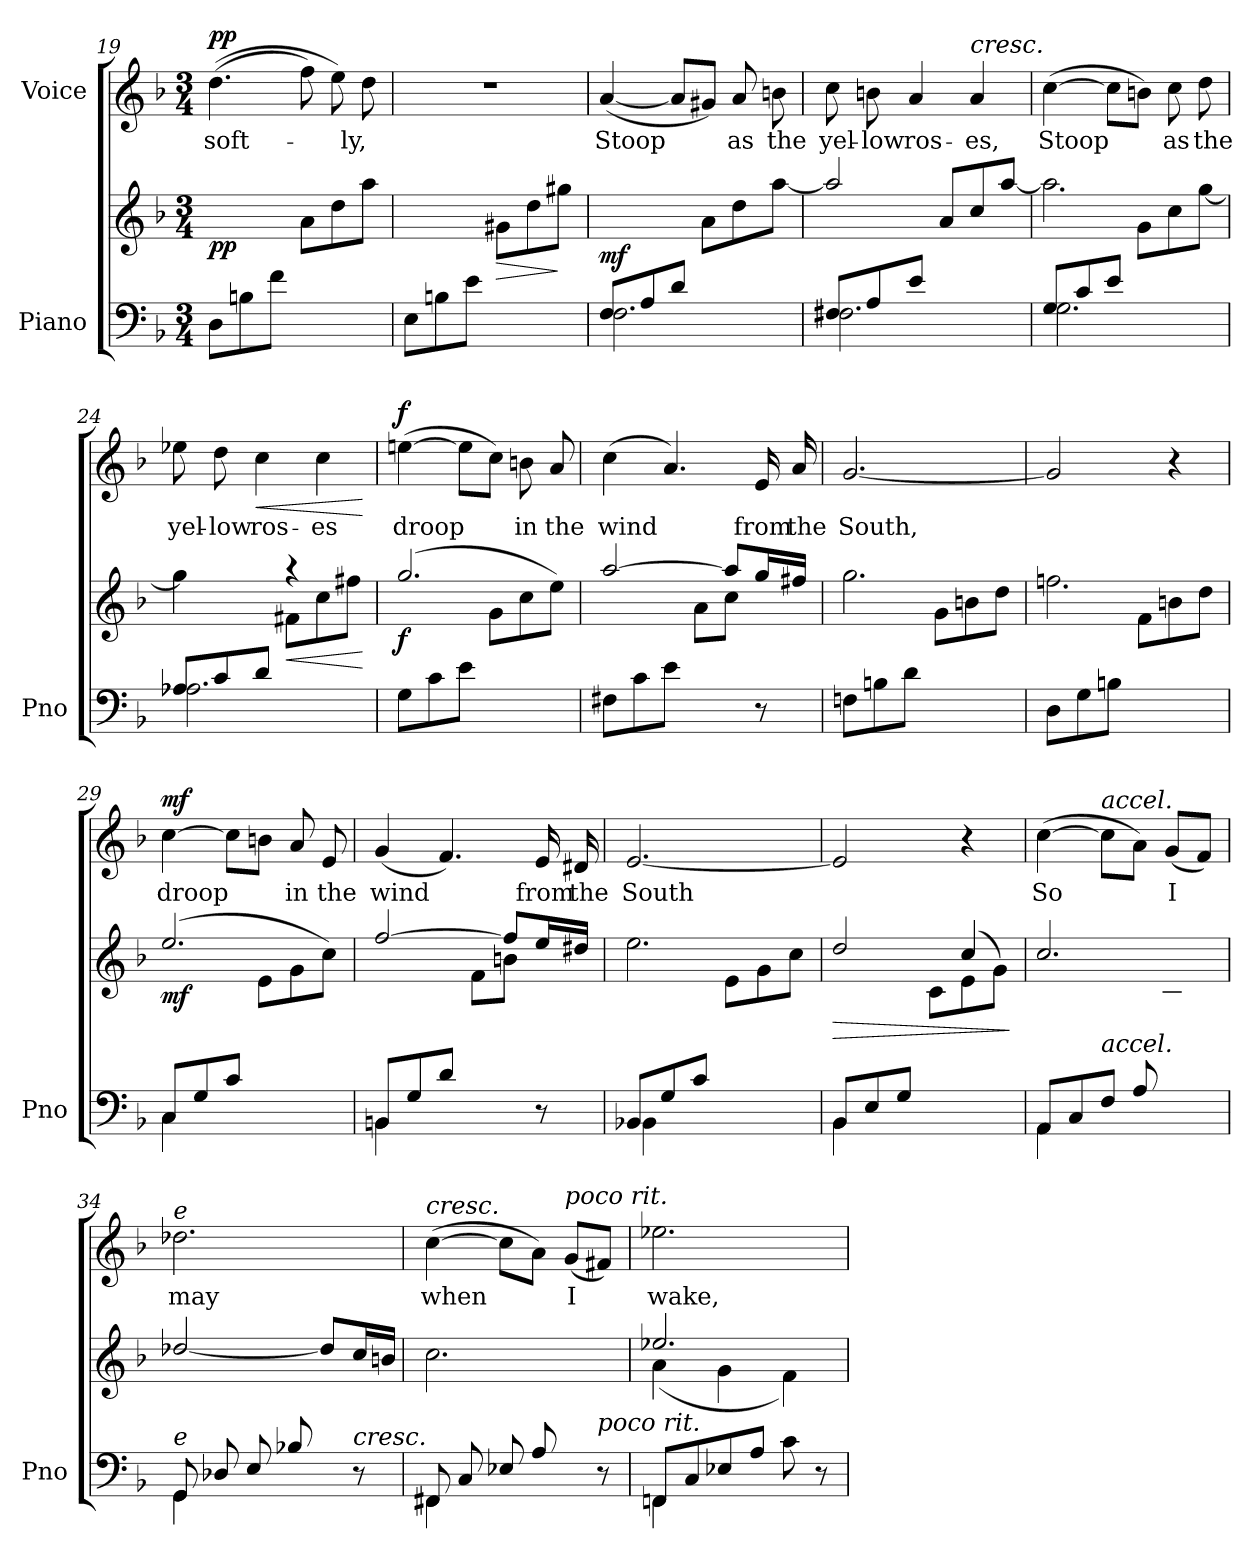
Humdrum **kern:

**kern	**kern	**dynam	**kern	**text	**dynam
*part2	*part2	*part2	*part1	*part1	*part1
*staff3	*staff2	*staff2/3	*staff1	*staff1	*staff1
*I"Piano	*	*	*I"Voice	*	*
*I'Pno	*	*	*	*	*
*clefF4	*clefG2	*	*clefG2	*	*
*k[b-]	*k[b-]	*	*k[b-]	*	*
*M3/4	*M3/4	*	*M3/4	*	*
=19	=19	=19	=19	=19	=19
*	*^	*	*	*	*
!	!	!	!LO:DY:b	!	!	!LO:DY:a
(8D\L	2.ryy	4.ryy	pp	((4.dd\	soft-	pp
8Bn\	.	.	.	.	.	.
8f\J	.	.	.	.	.	.
4.ryy	.	8a\L	.	8ff\)	.	.
.	.	8dd\	.	8ee\)	.	.
.	.	8aa\J)	.	8dd\	-ly,	.
=20	=20	=20	=20	=20	=20	=20
(8E\L	2.ryy	4.ryy	.	2.r	.	.
8Bn\	.	.	.	.	.	.
8e\J	.	.	.	.	.	.
!	!	!	!LO:HP:b	!	!	!
4.ryy	.	8g#X\L	>	.	.	.
.	.	8dd\	.	.	.	.
.	.	8gg#X\J)	]	.	.	.
=21	=21	=21	=21	=21	=21	=21
*^	*	*	*	*	*	*
!	!	!	!	!LO:DY:a=2	!	!	!LO:DY:a
!	!	!	!	!	!	!	!LO:DY:n=1:a
(8F/L	2.F\	2.ryy	4.ryy	mf	([4a/	Stoop	mf other-dynamics
8A/	.	.	.	.	.	.	.
8d/J	.	.	.	.	8a/L]	.	.
4.ryy	.	.	8a\L	.	8g#X/J)	.	.
.	.	.	8dd\	.	8a/	as	.
.	.	.	[>8aa\J)	.	8bn\	the	.
=22	=22	=22	=22	=22	=22	=22	=22
(>8F#X/L	2.F#\	2aa/]	4.ryy	.	8cc\	yel-	.
8A/	.	.	.	.	8bn\	-low	.
8e/J	.	.	.	.	4a/	ros-	.
4.ryy	.	.	8a/L	.	.	.	.
!	!	!	!	!	!LO:TX:a:i:t=cresc.	!	!
.	.	4ryy	8cc/	.	4a/	-es,	.
.	.	.	[8aa/J)	.	.	.	.
=23	=23	=23	=23	=23	=23	=23	=23
(8G/L	2.G\	2.aa\]	4.ryy	.	([4cc\	Stoop	.
8c/	.	.	.	.	.	.	.
8e/J	.	.	.	.	8cc\L]	.	.
4.ryy	.	.	8g\L	.	8bn\J)	.	.
.	.	.	8cc\	.	8cc\	as	.
.	.	.	[>8gg\J)	.	8dd\	the	.
=24	=24	=24	=24	=24	=24	=24	=24
(8A-X/L	2.A-\	4gg\]	4.ryy	.	8ee-X\	yel-	.
8c/	.	.	.	.	8dd\	-low	.
!	!	!	!	!	!	!	!LO:HP:b
8d/J	.	8ryy	.	.	4cc\	ros-	<
!	!	!	!	!LO:HP:b	!	!	!
4.ryy	.	4r	8f#X\L	<	.	.	.
.	.	.	8cc\	.	4cc\	-es	.
.	.	8ryy	8ff#X\J)	.	.	.	.
*v	*v	*	*	*	*	*	*
*	*v	*v	*	*	*	*
.	.	[	.	.	[
=25	=25	=25	=25	=25	=25
*	*^	*	*	*	*
!	!	!	!LO:DY:b	!	!	!LO:DY:a
(8G\L	(2.gg/	4.ryy	f	([4een\	droop	f
8c\	.	.	.	.	.	.
8e\J	.	.	.	8ee\L]	.	.
4.ryy	.	8g\L	.	8cc\J)	.	.
.	.	8cc\	.	8bn\	in	.
.	.	8ee\J)	.	8a/	the	.
=26	=26	=26	=26	=26	=26	=26
(8F#X\L	[>2aa/	4.ryy	.	(4cc\	wind	.
8c\	.	.	.	.	.	.
8e\J	.	.	.	4.a/)	.	.
4ryy	.	8a\L	.	.	.	.
.	8aa/L]	8cc\J)	.	.	.	.
8r	16gg/L	8ryy	.	16e/	from	.
.	16ff#X/JJ	.	.	16a/	the	.
=27	=27	=27	=27	=27	=27	=27
(8Fn\L	2.gg\	4.ryy	.	[2.g/	South,	.
8Bn\	.	.	.	.	.	.
8d\J	.	.	.	.	.	.
4.ryy	.	8g\L	.	.	.	.
.	.	8bn\	.	.	.	.
.	.	8dd\J)	.	.	.	.
=28	=28	=28	=28	=28	=28	=28
(8D\L	2.ffn\)	4.ryy	.	2g/]	.	.
8G\	.	.	.	.	.	.
8Bn\J	.	.	.	.	.	.
4.ryy	.	8f\L	.	.	.	.
.	.	8bn\	.	4r	.	.
.	.	8dd\J)	.	.	.	.
=29	=29	=29	=29	=29	=29	=29
*^	*	*	*	*	*	*
!	!	!	!	!LO:DY:b	!	!	!LO:DY:a
(8C/L	4C\	(2.ee/	4.ryy	mf	[4cc\	droop	mf
8G/	.	.	.	.	.	.	.
8c/J	4.ryy	.	.	.	8cc\L]	.	.
4.ryy	.	.	8e\L	.	8bn\J	.	.
.	.	.	8g\	.	8a/	in	.
.	8ryy	.	8cc\J)	.	8e/	the	.
=30	=30	=30	=30	=30	=30	=30	=30
(8BBn/L	4BB\	[>2ff/	4.ryy	.	(4g/	wind	.
8G/	.	.	.	.	.	.	.
8d/J	2ryy	.	.	.	4.f/)	.	.
4ryy	.	.	8f\L	.	.	.	.
.	.	8ff/L]	8bn\J)	.	.	.	.
8r	.	16ee/L	8ryy	.	16e/	from	.
.	.	16dd#X/JJ	.	.	16d#X/	the	.
=31	=31	=31	=31	=31	=31	=31	=31
(8BB-X/L	4BB-\	2.ee\	4.ryy	.	[2.e/	South	.
8G/	.	.	.	.	.	.	.
8c/J	4.ryy	.	.	.	.	.	.
4.ryy	.	.	8e\L	.	.	.	.
.	.	.	8g\	.	.	.	.
.	8ryy	.	8cc\J)	.	.	.	.
=32	=32	=32	=32	=32	=32	=32	=32
!	!	!	!	!LO:HP:b	!	!	!
(8BB-/L	4BB-\	2dd/)	4.ryy	>	2e/]	.	.
8E/	.	.	.	.	.	.	.
8G/J	4.ryy	.	.	.	.	.	.
4.ryy	.	.	8c\L	.	.	.	.
.	.	(4cc/	8e\	.	4r	.	.
.	8ryy	.	8g\J)	.	.	.	.
*v	*v	*	*	*	*	*	*
*	*v	*v	*	*	*	*
.	.	]	.	.	.
=33	=33	=33	=33	=33	=33
*^	*^	*	*	*	*
(8AA/L	4AA\	2.cc/	2ryy	.	([4cc\	So	.
8C/	.	.	.	.	.	.	.
!	!	!	!	!	!LO:TX:a:i:t=accel.	!	!
!LO:TX:a:i:t=accel.	!	!	!	!	!	!	!
8F/J	4ryy	.	.	.	8cc\L]	.	.
8A/L	.	.	.	.	8a\J)	.	.
4ryy	4ryy	.	8c\	.	(8g/L	I	.
.	.	.	8f\J)	.	8f/J)	.	.
=34	=34	=34	=34	=34	=34	=34	=34
!	!	!	!	!	!LO:TX:a:i:t=e	!	!
!LO:TX:a:i:t=e	!	!	!	!	!	!	!
(8GG/L	4GG\	[2dd-X/	2ryy	.	2.dd-X\	may	.
8D-X/	.	.	.	.	.	.	.
8E/	2ryy	.	.	.	.	.	.
8B-X/	.	.	.	.	.	.	.
8ryy	.	8dd-/L]	8e\J)	.	.	.	.
!LO:TX:a:i:t=cresc.	!	!	!	!	!	!	!
8r	.	16cc/L	8ryy	.	.	.	.
.	.	16bn/JJ	.	.	.	.	.
=35	=35	=35	=35	=35	=35	=35	=35
!	!	!	!	!	!LO:TX:a:i:t=cresc.	!	!
((8FF#X/L	4FF#\	2.cc\	2ryy	.	([4cc\	when	.
8C/	.	.	.	.	.	.	.
8E-X/	2ryy	.	.	.	8cc\L]	.	.
8A/	.	.	.	.	8a\J)	.	.
!	!	!	!	!	!LO:TX:a:i:t=poco     rit.	!	!
8ryy	.	.	8e-X\J))	.	(8g/L	I	.
!LO:TX:a:i:t=poco     rit.	!	!	!	!	!	!	!
8r	.	.	8ryy	.	8f#X/J)	.	.
=36	=36	=36	=36	=36	=36	=36	=36
8FFn/L	4FF\	2.ee-X/)	(4a\	.	2.ee-X\	wake,	.
8C/	.	.	.	.	.	.	.
8E-X/	2ryy	.	4g\	.	.	.	.
8A/J	.	.	.	.	.	.	.
8c\	.	.	4f\)	.	.	.	.
8r	.	.	.	.	.	.	.
*v	*v	*	*	*	*	*	*
*	*v	*v	*	*	*	*
=	=	=	=	=	=
*-	*-	*-	*-	*-	*-
